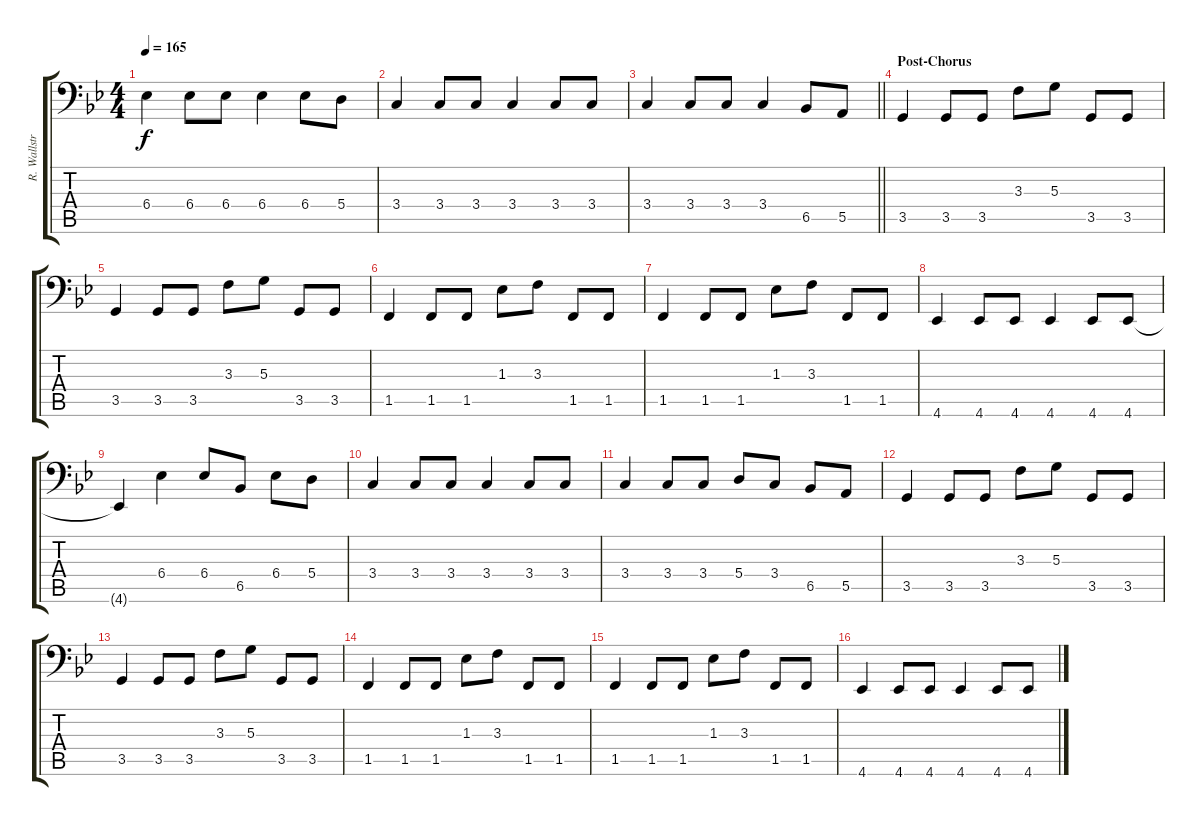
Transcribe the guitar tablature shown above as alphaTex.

\track ("R. Wallström (Bass)" "R. Wallstr") {instrument electricbassfinger}
\staff {score tabs}
\tuning (C3 G2 D2 A1 E1 B0) {hide}
\ts (4 4)
\tempo 165
\clef f4
\ks gminor
6.4.4{dy f} 6.4.8 6.4.8 6.4.4 6.4.8 5.4.8 |
3.4.4 3.4.8 3.4.8 3.4.4 3.4.8 3.4.8 |
\barLineRight lightlight
3.4.4 3.4.8 3.4.8 3.4.4 6.5.8 5.5.8 |
\section ("" "Post-Chorus")
3.5.4 3.5.8 3.5.8 3.3.8 5.3.8 3.5.8 3.5.8 |
3.5.4 3.5.8 3.5.8 3.3.8 5.3.8 3.5.8 3.5.8 |
1.5.4 1.5.8 1.5.8 1.3.8 3.3.8 1.5.8 1.5.8 |
1.5.4 1.5.8 1.5.8 1.3.8 3.3.8 1.5.8 1.5.8 |
4.6.4 4.6.8 4.6.8 4.6.4 4.6.8 4.6.8 |
4.6{t}.4 6.4.4 6.4.8 6.5.8 6.4.8 5.4.8 |
3.4.4 3.4.8 3.4.8 3.4.4 3.4.8 3.4.8 |
3.4.4 3.4.8 3.4.8 5.4.8 3.4.8 6.5.8 5.5.8 |
3.5.4 3.5.8 3.5.8 3.3.8 5.3.8 3.5.8 3.5.8 |
3.5.4 3.5.8 3.5.8 3.3.8 5.3.8 3.5.8 3.5.8 |
1.5.4 1.5.8 1.5.8 1.3.8 3.3.8 1.5.8 1.5.8 |
1.5.4 1.5.8 1.5.8 1.3.8 3.3.8 1.5.8 1.5.8 |
4.6.4 4.6.8 4.6.8 4.6.4 4.6.8 4.6.8
